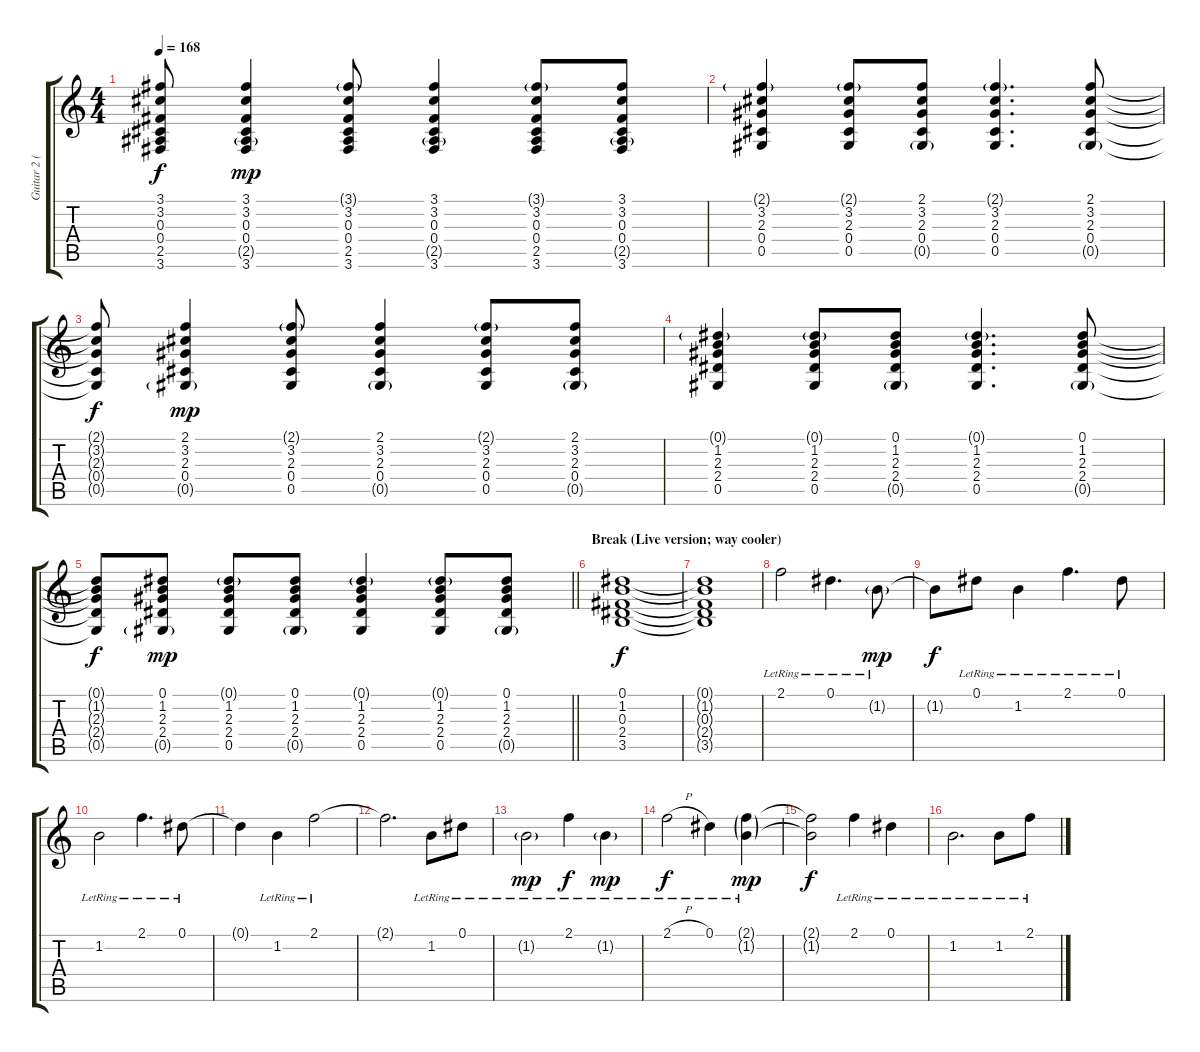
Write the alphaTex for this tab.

\track ("Guitar 2 (Elec)" "Guitar 2 (") {instrument electricguitarclean}
\staff {score tabs}
\tuning (Eb4 Bb3 Gb3 Db3 Ab2 Eb2) {hide}
\ts (4 4)
\tempo 168
\clef g2
\ks c
(3.1{t} 3.2{t} 0.3{t} 0.4{t} 2.5{t} 3.6{t}).8{dy f} (3.1 3.2 0.3 0.4 2.5{g} 3.6).4{dy mp} (3.1{g} 3.2 0.3 0.4 2.5 3.6).8 (3.1 3.2 0.3 0.4 2.5{g} 3.6).4 (3.1{g} 3.2 0.3 0.4 2.5 3.6).8 (3.1 3.2 0.3 0.4 2.5{g} 3.6).8 |
(2.1{g} 3.2 2.3 0.4 0.5).4 (2.1{g} 3.2 2.3 0.4 0.5).8 (2.1 3.2 2.3 0.4 0.5{g}).8 (2.1{g} 3.2 2.3 0.4 0.5).4{d} (2.1 3.2 2.3 0.4 0.5{g}).8 |
(2.1{t} 3.2{t} 2.3{t} 0.4{t} 0.5{t}).8{dy f} (2.1 3.2 2.3 0.4 0.5{g}).4{dy mp} (2.1{g} 3.2 2.3 0.4 0.5).8 (2.1 3.2 2.3 0.4 0.5{g}).4 (2.1{g} 3.2 2.3 0.4 0.5).8 (2.1 3.2 2.3 0.4 0.5{g}).8 |
(0.1{g} 1.2 2.3 2.4 0.5).4 (0.1{g} 1.2 2.3 2.4 0.5).8 (0.1 1.2 2.3 2.4 0.5{g}).8 (0.1{g} 1.2 2.3 2.4 0.5).4{d} (0.1 1.2 2.3 2.4 0.5{g}).8 |
\barLineRight lightlight
(0.1{t} 1.2{t} 2.3{t} 2.4{t} 0.5{t}).8{dy f} (0.1 1.2 2.3 2.4 0.5{g}).8{dy mp} (0.1{g} 1.2 2.3 2.4 0.5).8 (0.1 1.2 2.3 2.4 0.5{g}).8 (0.1{g} 1.2 2.3 2.4 0.5).4 (0.1{g} 1.2 2.3 2.4 0.5).8 (0.1 1.2 2.3 2.4 0.5{g}).8 |
\section ("" "Break (Live version; way cooler)")
(0.1 1.2 0.3 2.4 3.5).1{dy f} |
(0.1{t} 1.2{t} 0.3{t} 2.4{t} 3.5{t}).1 |
2.1{lr}.2{volume 16 balance 8} 0.1{lr}.4{d} 1.2{g lr}.8{dy mp} |
1.2{t}.8{dy f} 0.1{lr}.8 1.2{lr}.4 2.1{lr}.4{d} 0.1{lr}.8 |
1.2{lr}.2 2.1{lr}.4{d} 0.1{lr}.8 |
0.1{t}.4 1.2{lr}.4 2.1{lr}.2 |
2.1{t}.2{d} 1.2{lr}.8 0.1{lr}.8 |
1.2{g lr}.2{dy mp} 2.1{lr}.4{dy f} 1.2{g lr}.4{dy mp} |
2.1{h lr}.2{dy f} 0.1{lr}.4 (2.1{g lr} 1.2{g lr}).4{dy mp} |
(2.1{t} 1.2{t}).2{dy f} 2.1{lr}.4 0.1{lr}.4 |
1.2{lr}.2{d} 1.2{lr}.8 2.1{h lr}.8
